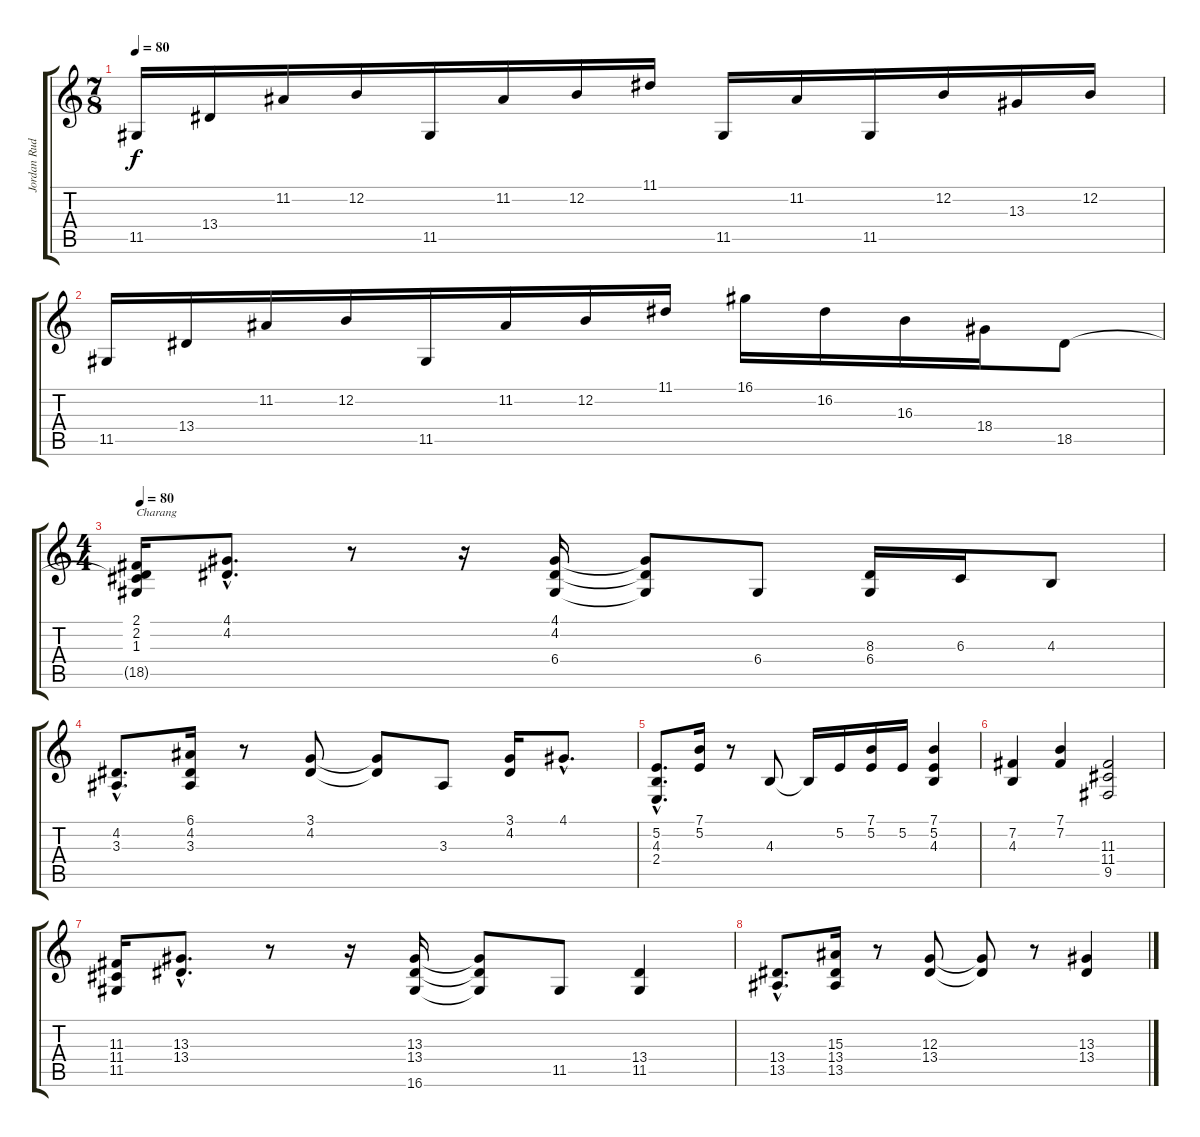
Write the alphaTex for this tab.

\track ("Jordan Rudess - Keyboard" "Jordan Rud") {instrument stringensemble1}
\staff {score tabs}
\tuning (E4 B3 G3 D3 A2 E2) {hide}
\ts (7 8)
\tempo 80
\clef g2
\ks c
11.5.16{dy f} 13.4.16 11.2.16 12.2.16 11.5.16 11.2.16 12.2.16 11.1.16 11.5.16 11.2.16 11.5.16 12.2.16 13.3.16 12.2.16 |
11.5.16 13.4.16 11.2.16 12.2.16 11.5.16 11.2.16 12.2.16 11.1.16 16.1.16 16.2.16 16.3.16 18.4.16 18.5.8 |
\ts (4 4)
\tempo 80
(2.1 2.2 1.3 18.5{t}).16{txt "Charang" instrument lead5charang} (4.1{hac} 4.2{hac}).8{d} r.8 r.16 (4.1 4.2 6.4).16 (4.1{t} 4.2{t} 6.4{t}).8 6.4.8 (8.3 6.4).16 6.3.16 4.3.8 |
(4.2{hac} 3.3{hac}).8{d} (6.1 4.2 3.3).16 r.8 (3.1 4.2).8 (3.1{t} 4.2{t}).8 3.3.8 (3.1 4.2).16 4.1{hac}.8{d} |
(5.2{hac} 4.3{hac} 2.4{hac}).8{d} (7.1 5.2).16 r.8 4.3.8 4.3{t}.16 5.2.16 (7.1 5.2).16 5.2.16 (7.1 5.2 4.3).4 |
(7.2 4.3).4 (7.1 7.2).4 (11.3 11.4 9.5).2 |
(11.3 11.4 11.5).16 (13.3{hac} 13.4{hac}).8{d} r.8 r.16 (13.3 13.4 16.6).16 (13.3{t} 13.4{t} 16.6{t}).8 11.5.8 (13.4 11.5).4 |
(13.4{hac} 13.5{hac}).8{d} (15.3 13.4 13.5).16 r.8 (12.3 13.4).8 (12.3{t} 13.4{t}).8 r.8 (13.3 13.4).4
